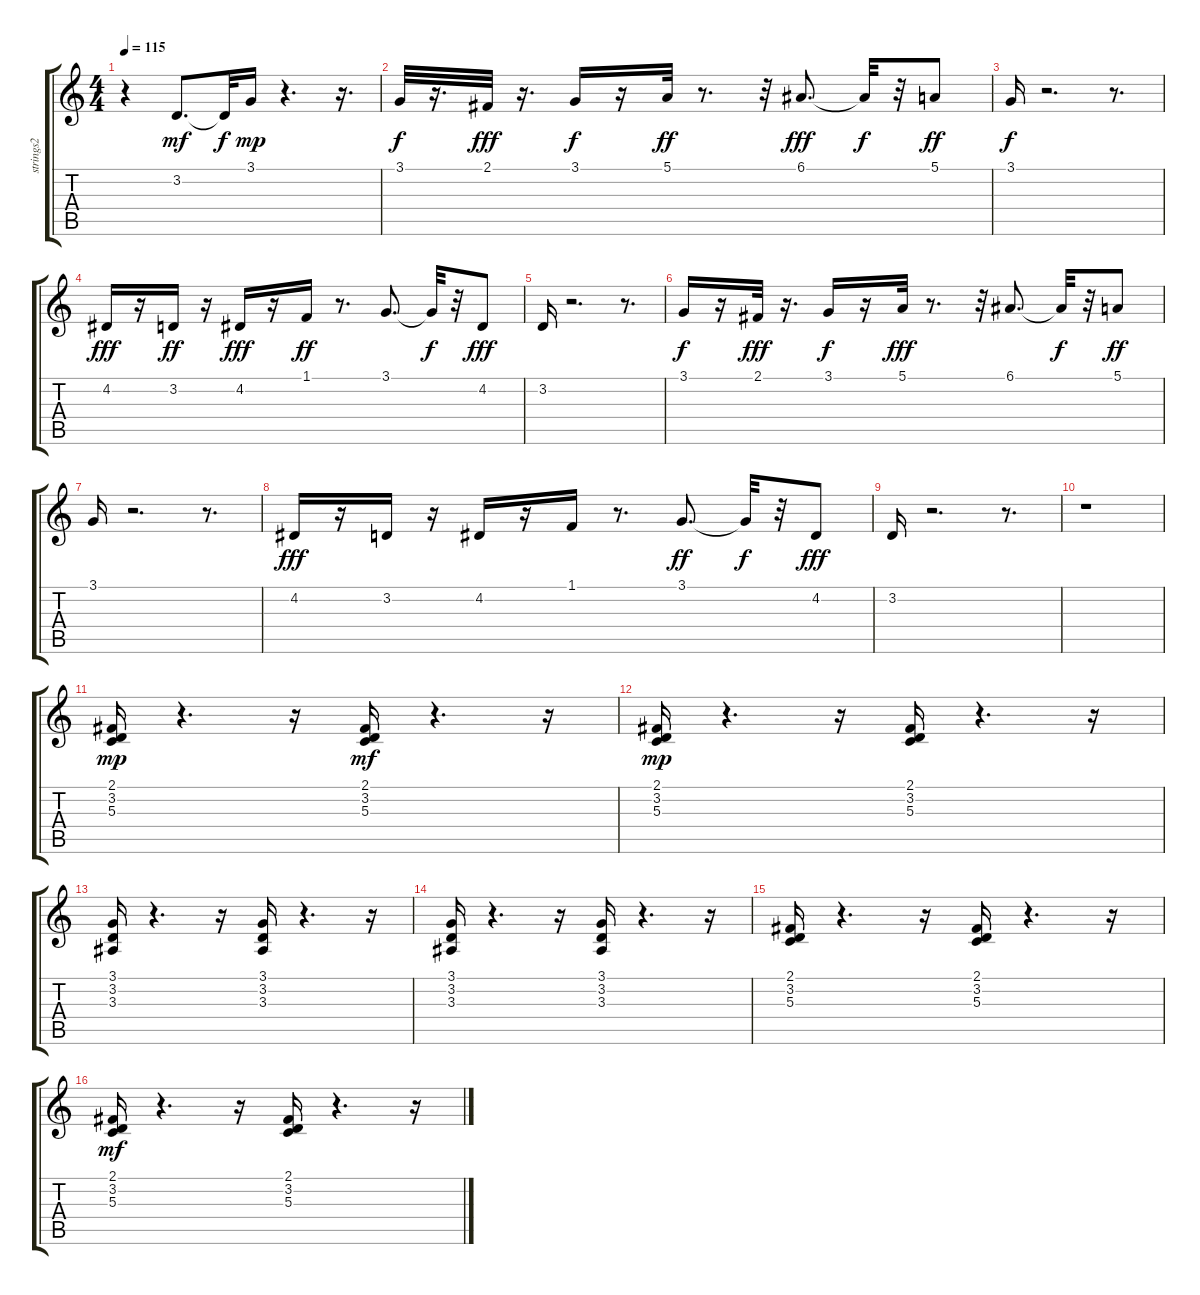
\track ("strings2" "strings2") {instrument stringensemble2}
\staff {score tabs}
\tuning (E4 B3 G3 D3 A2 E2) {hide}
\ts (4 4)
\tempo 115
\clef g2
\ks c
r.4{dy f} 3.2.8{d dy mf} 3.2{t}.32{dy f} 3.1.16{dy mp} r.4{d} r.16{d} |
3.1.32{dy f} r.16{d} 2.1.32{dy fff} r.16{d} 3.1.16{dy f} r.16 5.1.32{dy ff} r.8{d} r.32 6.1.8{d dy fff} 6.1{t}.32{dy f} r.32 5.1.8{dy ff} |
3.1.16{dy f} r.2{d} r.8{d} |
4.2.16{dy fff} r.16 3.2.16{dy ff} r.16 4.2.16{dy fff} r.16 1.1.16{dy ff} r.8{d} 3.1.8{d} 3.1{t}.32{dy f} r.32 4.2.8{dy fff} |
3.2.16 r.2{d} r.8{d} |
3.1.16{dy f} r.16 2.1.32{dy fff} r.16{d} 3.1.16{dy f} r.16 5.1.32{dy fff} r.8{d} r.32 6.1.8{d} 6.1{t}.32{dy f} r.32 5.1.8{dy ff} |
3.1.16 r.2{d} r.8{d} |
4.2.16{dy fff} r.16 3.2.16 r.16 4.2.16 r.16 1.1.16 r.8{d} 3.1.8{d dy ff} 3.1{t}.32{dy f} r.32 4.2.8{dy fff} |
3.2.16 r.2{d} r.8{d} |
r.1 |
(2.1 3.2 5.3).16{dy mp} r.4{d} r.16 (2.1 3.2 5.3).16{dy mf} r.4{d} r.16 |
(2.1 3.2 5.3).16{dy mp} r.4{d} r.16 (2.1 3.2 5.3).16 r.4{d} r.16 |
(3.1 3.2 3.3).16 r.4{d} r.16 (3.1 3.2 3.3).16 r.4{d} r.16 |
(3.1 3.2 3.3).16 r.4{d} r.16 (3.1 3.2 3.3).16 r.4{d} r.16 |
(2.1 3.2 5.3).16 r.4{d} r.16 (2.1 3.2 5.3).16 r.4{d} r.16 |
(2.1 3.2 5.3).16{dy mf} r.4{d} r.16 (2.1 3.2 5.3).16 r.4{d} r.16
